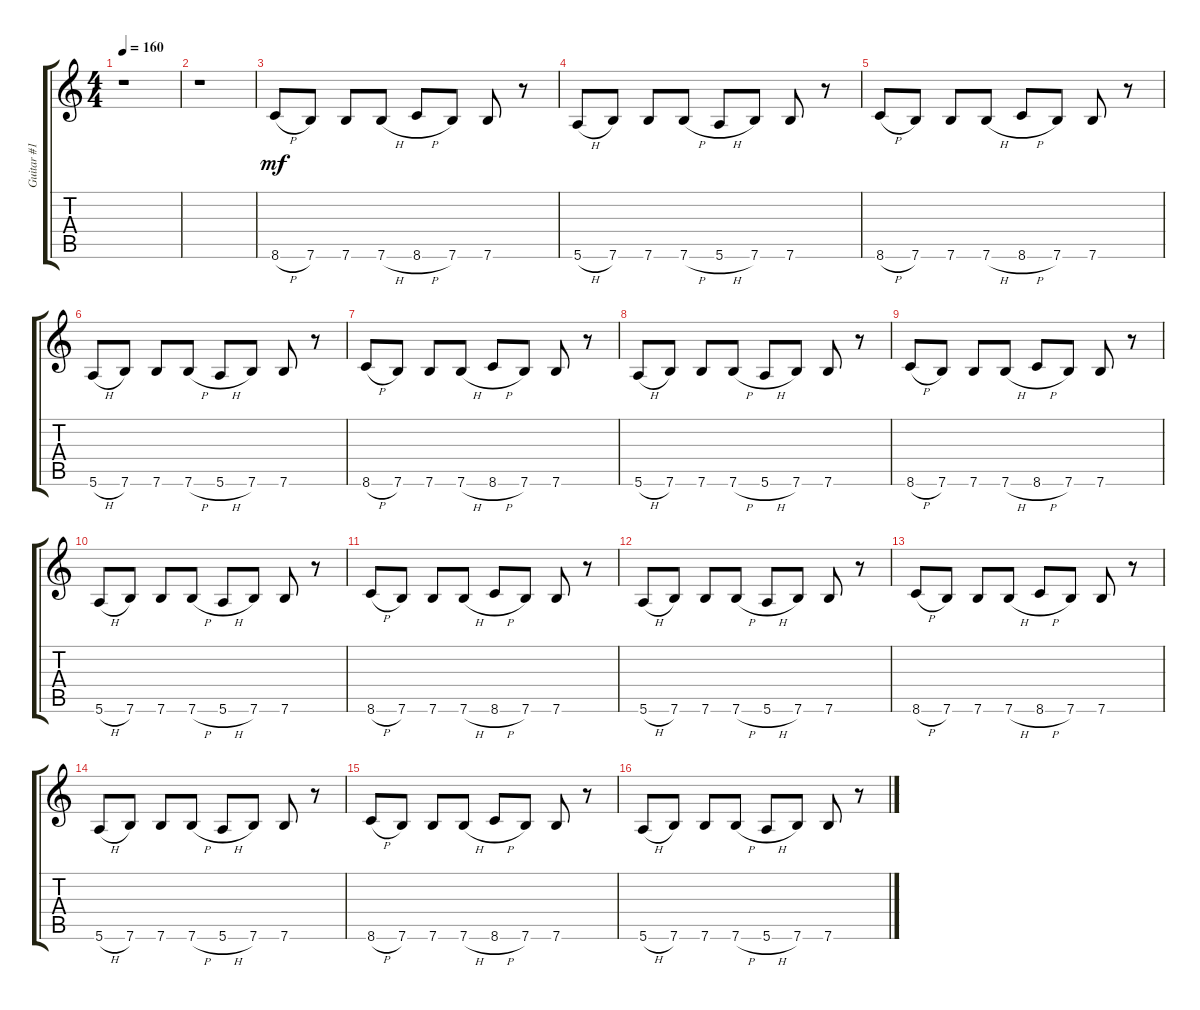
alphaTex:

\track ("Guitar #1 (dist.)" "Guitar #1 ") {instrument distortionguitar}
\staff {score tabs}
\tuning (E4 B3 G3 D3 A2 E2) {hide}
\ts (4 4)
\tempo 160
\clef g2
\ks c
r.1{dy mf} |
r.1 |
8.6{h}.8 7.6.8 7.6.8 7.6{h}.8 8.6{h}.8 7.6.8 7.6.8 r.8 |
5.6{h}.8 7.6.8 7.6.8 7.6{h}.8 5.6{h}.8 7.6.8 7.6.8 r.8 |
8.6{h}.8 7.6.8 7.6.8 7.6{h}.8 8.6{h}.8 7.6.8 7.6.8 r.8 |
5.6{h}.8 7.6.8 7.6.8 7.6{h}.8 5.6{h}.8 7.6.8 7.6.8 r.8 |
8.6{h}.8 7.6.8 7.6.8 7.6{h}.8 8.6{h}.8 7.6.8 7.6.8 r.8 |
5.6{h}.8 7.6.8 7.6.8 7.6{h}.8 5.6{h}.8 7.6.8 7.6.8 r.8 |
8.6{h}.8 7.6.8 7.6.8 7.6{h}.8 8.6{h}.8 7.6.8 7.6.8 r.8 |
5.6{h}.8 7.6.8 7.6.8 7.6{h}.8 5.6{h}.8 7.6.8 7.6.8 r.8 |
8.6{h}.8 7.6.8 7.6.8 7.6{h}.8 8.6{h}.8 7.6.8 7.6.8 r.8 |
5.6{h}.8 7.6.8 7.6.8 7.6{h}.8 5.6{h}.8 7.6.8 7.6.8 r.8 |
8.6{h}.8 7.6.8 7.6.8 7.6{h}.8 8.6{h}.8 7.6.8 7.6.8 r.8 |
5.6{h}.8 7.6.8 7.6.8 7.6{h}.8 5.6{h}.8 7.6.8 7.6.8 r.8 |
8.6{h}.8 7.6.8 7.6.8 7.6{h}.8 8.6{h}.8 7.6.8 7.6.8 r.8 |
5.6{h}.8 7.6.8 7.6.8 7.6{h}.8 5.6{h}.8 7.6.8 7.6.8 r.8
